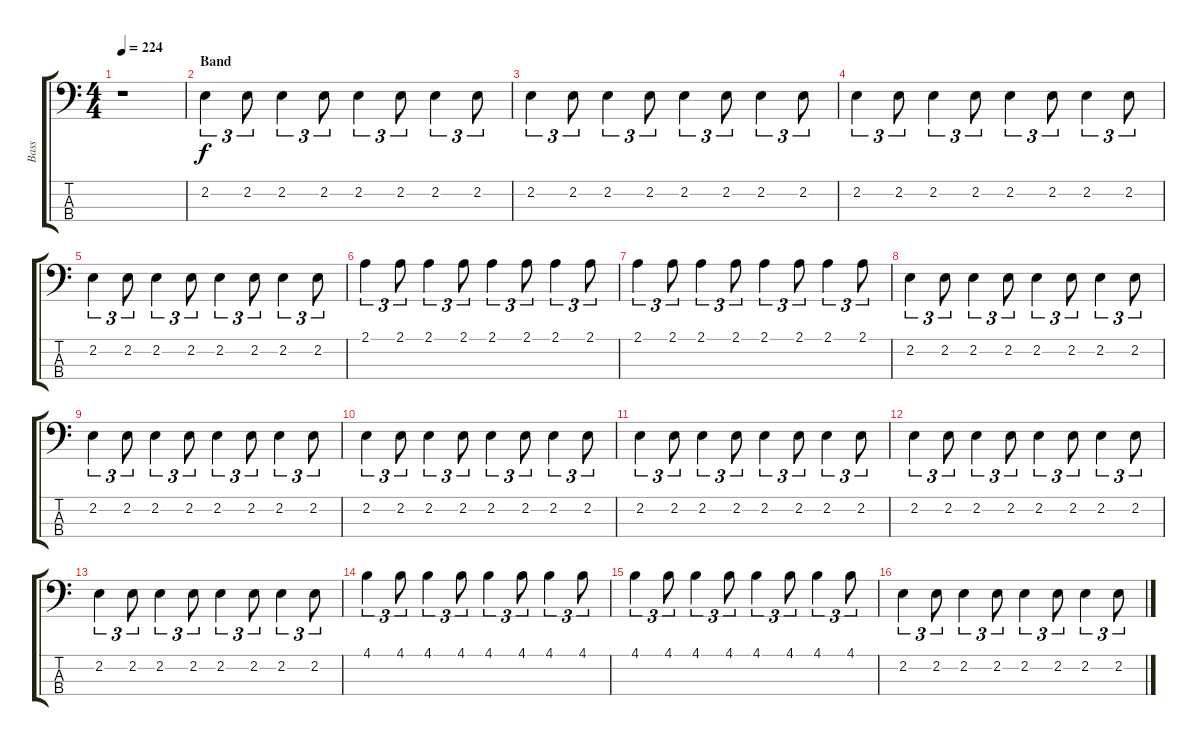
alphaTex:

\track ("Bass" "Bass") {instrument electricbassfinger}
\staff {score tabs}
\tuning (G2 D2 A1 E1) {hide}
\ts (4 4)
\tempo 224
\clef f4
\ks c
r.1{dy f} |
\section ("" "Band")
2.2.4{tu (3 2)} 2.2.8{tu (3 2)} 2.2.4{tu (3 2)} 2.2.8{tu (3 2)} 2.2.4{tu (3 2)} 2.2.8{tu (3 2)} 2.2.4{tu (3 2)} 2.2.8{tu (3 2)} |
2.2.4{tu (3 2)} 2.2.8{tu (3 2)} 2.2.4{tu (3 2)} 2.2.8{tu (3 2)} 2.2.4{tu (3 2)} 2.2.8{tu (3 2)} 2.2.4{tu (3 2)} 2.2.8{tu (3 2)} |
2.2.4{tu (3 2)} 2.2.8{tu (3 2)} 2.2.4{tu (3 2)} 2.2.8{tu (3 2)} 2.2.4{tu (3 2)} 2.2.8{tu (3 2)} 2.2.4{tu (3 2)} 2.2.8{tu (3 2)} |
2.2.4{tu (3 2)} 2.2.8{tu (3 2)} 2.2.4{tu (3 2)} 2.2.8{tu (3 2)} 2.2.4{tu (3 2)} 2.2.8{tu (3 2)} 2.2.4{tu (3 2)} 2.2.8{tu (3 2)} |
2.1.4{tu (3 2)} 2.1.8{tu (3 2)} 2.1.4{tu (3 2)} 2.1.8{tu (3 2)} 2.1.4{tu (3 2)} 2.1.8{tu (3 2)} 2.1.4{tu (3 2)} 2.1.8{tu (3 2)} |
2.1.4{tu (3 2)} 2.1.8{tu (3 2)} 2.1.4{tu (3 2)} 2.1.8{tu (3 2)} 2.1.4{tu (3 2)} 2.1.8{tu (3 2)} 2.1.4{tu (3 2)} 2.1.8{tu (3 2)} |
2.2.4{tu (3 2)} 2.2.8{tu (3 2)} 2.2.4{tu (3 2)} 2.2.8{tu (3 2)} 2.2.4{tu (3 2)} 2.2.8{tu (3 2)} 2.2.4{tu (3 2)} 2.2.8{tu (3 2)} |
2.2.4{tu (3 2)} 2.2.8{tu (3 2)} 2.2.4{tu (3 2)} 2.2.8{tu (3 2)} 2.2.4{tu (3 2)} 2.2.8{tu (3 2)} 2.2.4{tu (3 2)} 2.2.8{tu (3 2)} |
2.2.4{tu (3 2)} 2.2.8{tu (3 2)} 2.2.4{tu (3 2)} 2.2.8{tu (3 2)} 2.2.4{tu (3 2)} 2.2.8{tu (3 2)} 2.2.4{tu (3 2)} 2.2.8{tu (3 2)} |
2.2.4{tu (3 2)} 2.2.8{tu (3 2)} 2.2.4{tu (3 2)} 2.2.8{tu (3 2)} 2.2.4{tu (3 2)} 2.2.8{tu (3 2)} 2.2.4{tu (3 2)} 2.2.8{tu (3 2)} |
2.2.4{tu (3 2)} 2.2.8{tu (3 2)} 2.2.4{tu (3 2)} 2.2.8{tu (3 2)} 2.2.4{tu (3 2)} 2.2.8{tu (3 2)} 2.2.4{tu (3 2)} 2.2.8{tu (3 2)} |
2.2.4{tu (3 2)} 2.2.8{tu (3 2)} 2.2.4{tu (3 2)} 2.2.8{tu (3 2)} 2.2.4{tu (3 2)} 2.2.8{tu (3 2)} 2.2.4{tu (3 2)} 2.2.8{tu (3 2)} |
4.1.4{tu (3 2)} 4.1.8{tu (3 2)} 4.1.4{tu (3 2)} 4.1.8{tu (3 2)} 4.1.4{tu (3 2)} 4.1.8{tu (3 2)} 4.1.4{tu (3 2)} 4.1.8{tu (3 2)} |
4.1.4{tu (3 2)} 4.1.8{tu (3 2)} 4.1.4{tu (3 2)} 4.1.8{tu (3 2)} 4.1.4{tu (3 2)} 4.1.8{tu (3 2)} 4.1.4{tu (3 2)} 4.1.8{tu (3 2)} |
2.2.4{tu (3 2)} 2.2.8{tu (3 2)} 2.2.4{tu (3 2)} 2.2.8{tu (3 2)} 2.2.4{tu (3 2)} 2.2.8{tu (3 2)} 2.2.4{tu (3 2)} 2.2.8{tu (3 2)}
